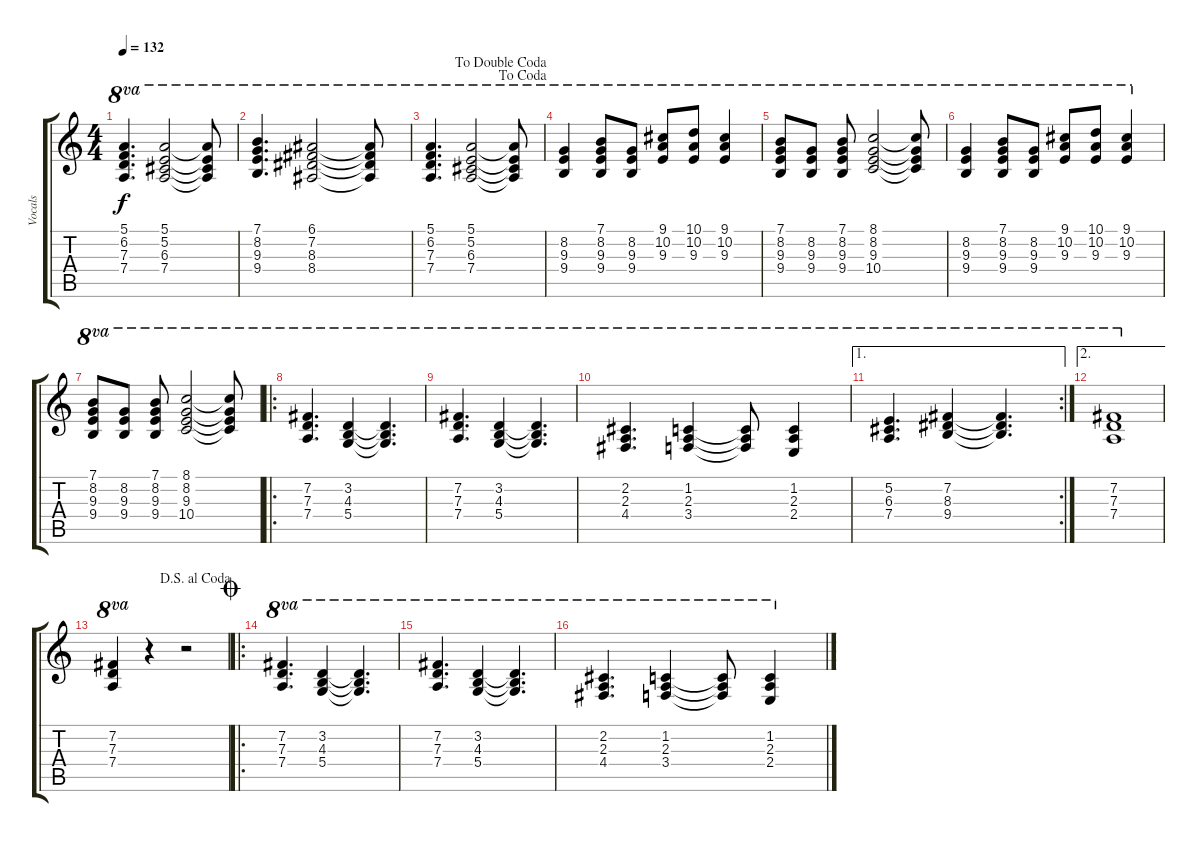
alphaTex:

\track ("Vocals" "Vocals") {instrument lead3calliope}
\staff {score tabs}
\tuning (E5 B4 G4 D4 A3 E3) {hide}
\ts (4 4)
\tempo 132
\clef g2
\ks c
(5.1 6.2 7.3 7.4).4{d ot 8va dy f} (5.1 5.2 6.3 7.4).2{ot 8va} (5.1{t} 5.2{t} 6.3{t} 7.4{t}).8{ot 8va} |
(7.1 8.2 9.3 9.4).4{d ot 8va} (6.1 7.2 8.3 8.4).2{ot 8va} (6.1{t} 7.2{t} 8.3{t} 8.4{t}).8{ot 8va} |
\jump dacoda
\jump dadoublecoda
(5.1 6.2 7.3 7.4).4{d ot 8va} (5.1 5.2 6.3 7.4).2{ot 8va} (5.1{t} 5.2{t} 6.3{t} 7.4{t}).8{ot 8va} |
(8.2 9.3 9.4).4{ot 8va} (7.1 8.2 9.3 9.4).8{ot 8va} (8.2 9.3 9.4).8{ot 8va} (9.1 10.2 9.3).8{ot 8va} (10.1 10.2 9.3).8{ot 8va} (9.1 10.2 9.3).4{ot 8va} |
(7.1 8.2 9.3 9.4).8{ot 8va} (8.2 9.3 9.4).8{ot 8va} (7.1 8.2 9.3 9.4).8{ot 8va} (8.1 8.2 9.3 10.4).2{ot 8va} (8.1{t} 8.2{t} 9.3{t} 10.4{t}).8{ot 8va} |
(8.2 9.3 9.4).4{ot 8va} (7.1 8.2 9.3 9.4).8{ot 8va} (8.2 9.3 9.4).8{ot 8va} (9.1 10.2 9.3).8{ot 8va} (10.1 10.2 9.3).8{ot 8va} (9.1 10.2 9.3).4{ot 8va} |
(7.1 8.2 9.3 9.4).8{ot 8va} (8.2 9.3 9.4).8{ot 8va} (7.1 8.2 9.3 9.4).8{ot 8va} (8.1 8.2 9.3 10.4).2{ot 8va} (8.1{t} 8.2{t} 9.3{t} 10.4{t}).8{ot 8va} |
\ro
(7.2 7.3 7.4).4{d ot 8va} (3.2 4.3 5.4).4{ot 8va} (3.2{t} 4.3{t} 5.4{t}).4{d ot 8va} |
(7.2 7.3 7.4).4{d ot 8va} (3.2 4.3 5.4).4{ot 8va} (3.2{t} 4.3{t} 5.4{t}).4{d ot 8va} |
(2.2 2.3 4.4).4{d ot 8va} (1.2 2.3 3.4).4{ot 8va} (1.2{t} 2.3{t} 3.4{t}).8{ot 8va} (1.2 2.3 2.4).4{ot 8va} |
\ae 1
\rc 2
(5.2 6.3 7.4).4{d ot 8va} (7.2 8.3 9.4).4{ot 8va} (7.2{t} 8.3{t} 9.4{t}).4{d ot 8va} |
\ae 2
(7.2 7.3 7.4).1{ot 8va} |
\jump dalsegnoalcoda
(7.2 7.3 7.4).4{ot 8va} r.4 r.2 |
\ro
\jump coda
(7.2 7.3 7.4).4{d ot 8va} (3.2 4.3 5.4).4{ot 8va} (3.2{t} 4.3{t} 5.4{t}).4{d ot 8va} |
(7.2 7.3 7.4).4{d ot 8va} (3.2 4.3 5.4).4{ot 8va} (3.2{t} 4.3{t} 5.4{t}).4{d ot 8va} |
(2.2 2.3 4.4).4{d ot 8va} (1.2 2.3 3.4).4{ot 8va} (1.2{t} 2.3{t} 3.4{t}).8{ot 8va} (1.2 2.3 2.4).4{ot 8va}
